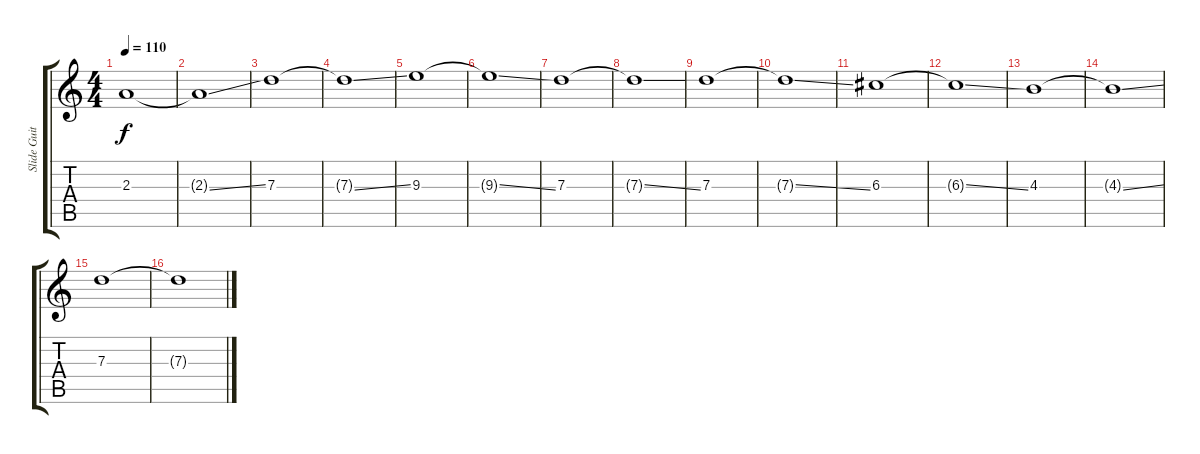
\track ("Slide Guitar" "Slide Guit") {instrument overdrivenguitar}
\staff {score tabs}
\tuning (E4 B3 G3 D3 A2 E2) {hide}
\ts (4 4)
\tempo 110
\clef g2
\ks c
2.3.1{dy f} |
2.3{ss t}.1 |
7.3.1 |
7.3{ss t}.1 |
9.3.1 |
9.3{ss t}.1 |
7.3.1 |
7.3{ss t}.1 |
7.3.1 |
7.3{ss t}.1 |
6.3.1 |
6.3{ss t}.1 |
4.3.1 |
4.3{ss t}.1 |
7.3.1 |
7.3{t}.1
